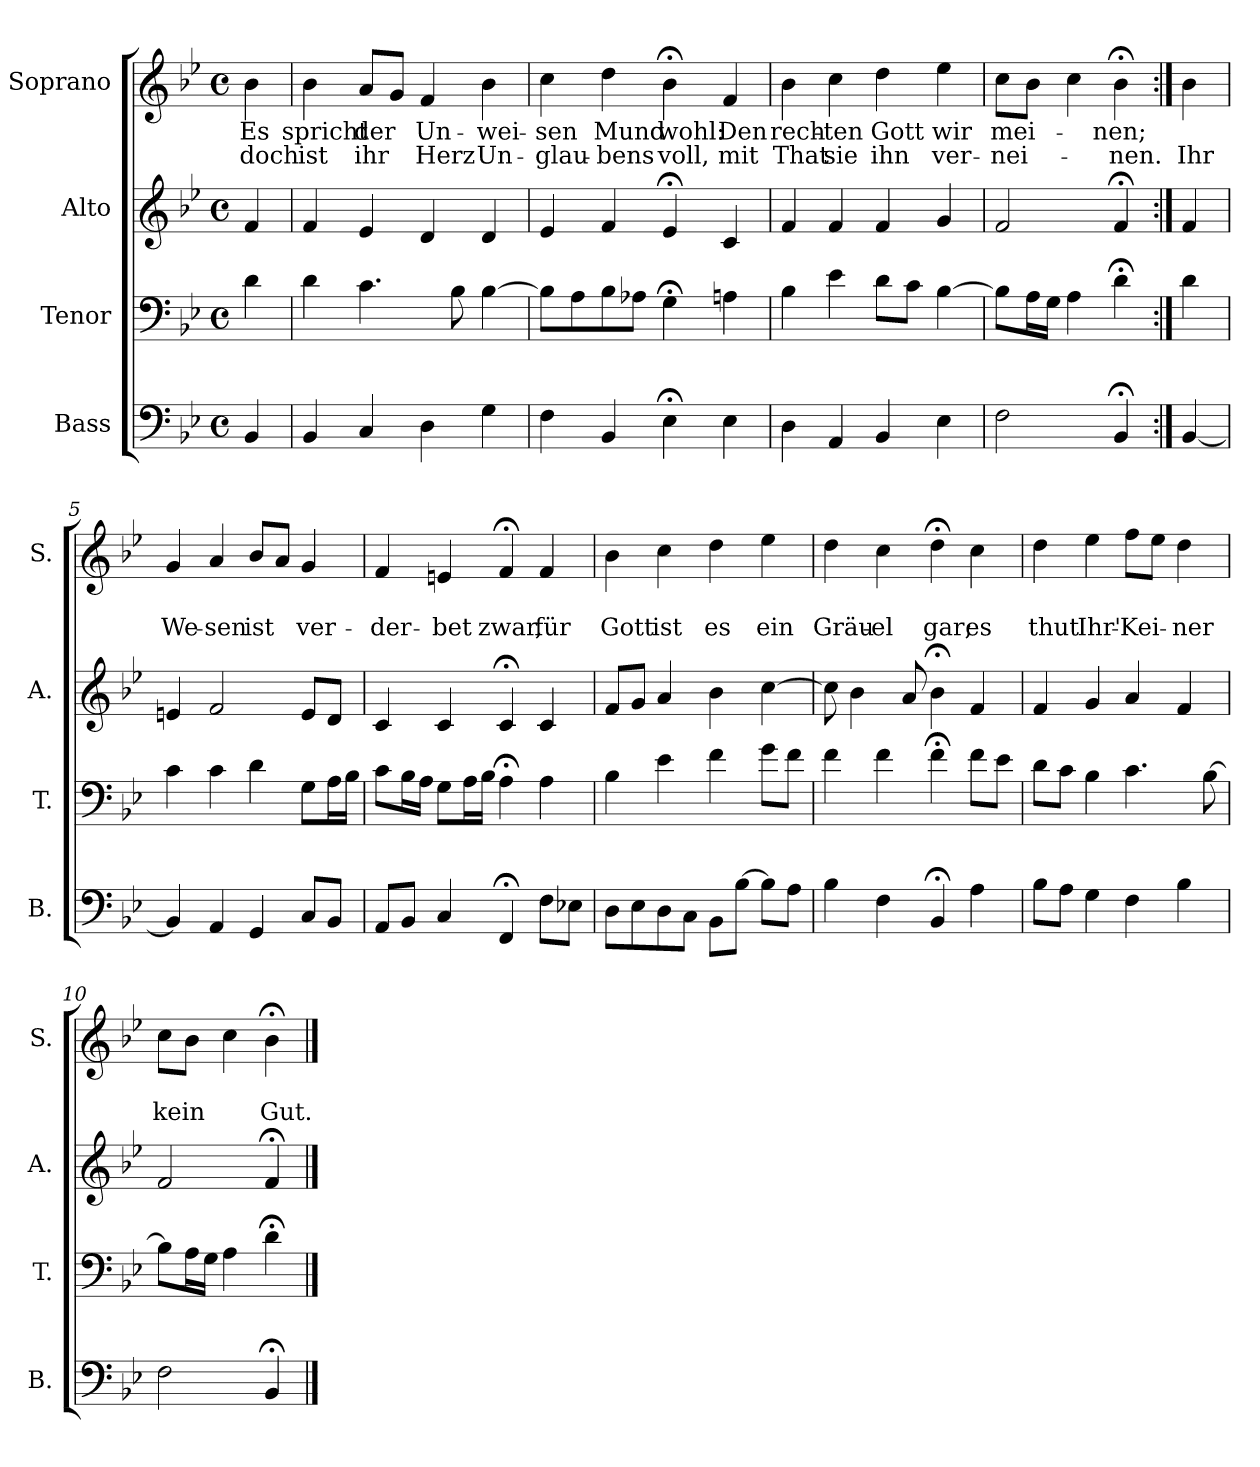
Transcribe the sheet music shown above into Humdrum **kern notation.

**kern	**kern	**kern	**kern	**text	**text
*part4	*part3	*part2	*part1	*part1	*part1
*staff4	*staff3	*staff2	*staff1	*staff1	*staff1
*I"Bass	*I"Tenor	*I"Alto	*I"Soprano	*	*
*I'B.	*I'T.	*I'A.	*I'S.	*	*
*clefF4	*clefF4	*clefG2	*clefG2	*	*
*k[b-e-]	*k[b-e-]	*k[b-e-]	*k[b-e-]	*	*
*B-:	*B-:	*B-:	*B-:	*	*
*M4/4	*M4/4	*M4/4	*M4/4	*	*
*met(c)	*met(c)	*met(c)	*met(c)	*	*
=	=	=	=	=	=
4BB-/	4d\	4f/	4b-\	Es	doch
=1	=1	=1	=1	=1	=1
4BB-/	4d\	4f/	4b-\	spricht	ist
4C/	4.c\	4e-/	8a/L	der	ihr
.	.	.	8g/J	.	.
4D\	.	4d/	4f/	Un-	Herz
.	8B-\	.	.	.	.
4G\	[4B-\	4d/	4b-\	-wei-	Un-
=2	=2	=2	=2	=2	=2
4F\	8B-\L]	4e-/	4cc\	-sen	-glau-
.	8A\	.	.	.	.
4BB-/	8B-\	4f/	4dd\	Mund	-bens
.	8A-X\J	.	.	.	.
4E-;<\	4G;<\	4e-;</	4b-;<\	wohl:	voll,
4E-\	4An\	4c/	4f/	Den	mit
=3	=3	=3	=3	=3	=3
4D\	4B-\	4f/	4b-\	rech-	That
4AA/	4e-\	4f/	4cc\	-ten	sie
4BB-/	8d\L	4f/	4dd\	Gott	ihn
.	8c\J	.	.	.	.
4E-\	[4B-\	4g/	4ee-\	wir	ver-
=4	=4	=4	=4	=4	=4
2F\	8B-\L]	2f/	8cc\L	mei-	-nei-
.	16A\L	.	8b-\J	.	.
.	16G\JJ	.	.	.	.
.	4A\	.	4cc\	.	.
4BB-;</	4d;<\	4f;</	4b-;<\	-nen;	-nen.
!!LO:LB:g=z
=4a:|!	=4a:|!	=4a:|!	=4a:|!	=4a:|!	=4a:|!
[4BB-/	4d\	4f/	4b-\	.	Ihr
=5	=5	=5	=5	=5	=5
4BB-/]	4c\	4en/	4g/	.	We-
4AA/	4c\	2f/	4a/	.	-sen
4GG/	4d\	.	8b-/L	.	ist
.	.	.	8a/J	.	.
8C/L	8G\L	8e/L	4g/	.	ver-
8BB-/J	16A\L	8d/J	.	.	.
.	16B-\JJ	.	.	.	.
=6	=6	=6	=6	=6	=6
8AA/L	8c\L	4c/	4f/	.	-der-
8BB-/J	16B-\L	.	.	.	.
.	16A\JJ	.	.	.	.
4C/	8G\L	4c/	4en/	.	-bet
.	16A\L	.	.	.	.
.	16B-\JJ	.	.	.	.
4FF;</	4A;<\	4c;</	4f;</	.	zwar,
8F\L	4A\	4c/	4f/	.	für
8E-X\J	.	.	.	.	.
=7	=7	=7	=7	=7	=7
8D\L	4B-\	8f/L	4b-\	.	Gott
8E-\	.	8g/J	.	.	.
8D\	4e-\	4a/	4cc\	.	ist
8C\J	.	.	.	.	.
8BB-\L	4f\	4b-\	4dd\	.	es
[8B-\J	.	.	.	.	.
8B-\L]	8g\L	[4cc\	4ee-\	.	ein
8A\J	8f\J	.	.	.	.
!!LO:PB:g=z
=8	=8	=8	=8	=8	=8
4B-\	4f\	8cc\]	4dd\	.	Gräu-
.	.	4b-\	.	.	.
4F\	4f\	.	4cc\	.	-el
.	.	8a/	.	.	.
4BB-;</	4f;<\	4b-;<\	4dd;<\	.	gar;
4A\	8f\L	4f/	4cc\	.	es
.	8e-\J	.	.	.	.
=9	=9	=9	=9	=9	=9
8B-\L	8d\L	4f/	4dd\	.	thut
8A\J	8c\J	.	.	.	.
4G\	4B-\	4g/	4ee-\	.	Ihr'-
4F\	4.c\	4a/	8ff\L	.	-Kei-
.	.	.	8ee-\J	.	.
4B-\	.	4f/	4dd\	.	-ner
.	[8B-\	.	.	.	.
=10	=10	=10	=10	=10	=10
2F\	8B-\L]	2f/	8cc\L	.	kein
.	16A\L	.	8b-\J	.	.
.	16G\JJ	.	.	.	.
.	4A\	.	4cc\	.	.
4BB-;</	4d;<\	4f;</	4b-;<\	.	Gut.
==	==	==	==	==	==
*-	*-	*-	*-	*-	*-
